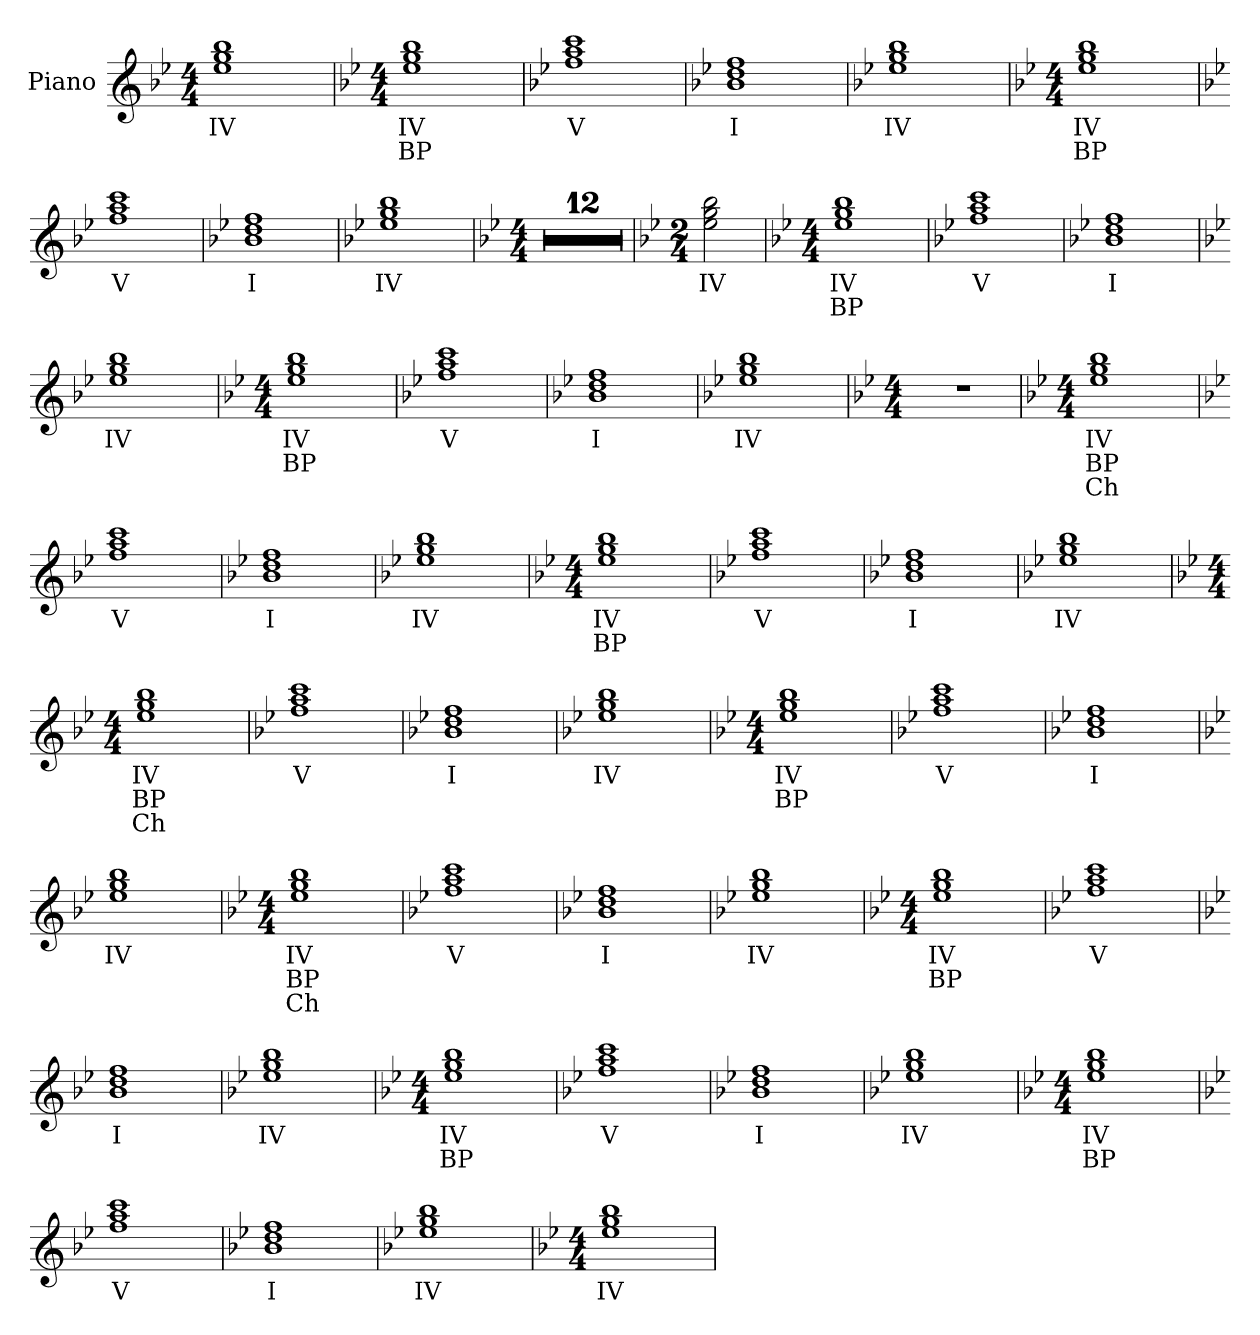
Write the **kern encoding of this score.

**kern	**text	**text	**text
*part1	*part1	*part1	*part1
*staff1	*staff1	*staff1	*staff1
*I"Piano	*	*	*
*I'Pno	*	*	*
*k[b-e-]	*	*	*
*B-:	*	*	*
*M4/4	*	*	*
=	=	=	=
1ee- 1gg 1bb-	IV	.	.
=	=	=	=
*k[b-e-]	*	*	*
*B-:	*	*	*
*M4/4	*	*	*
1ee- 1gg 1bb-	IV	BP	.
=	=	=	=
*k[b-e-]	*	*	*
*B-:	*	*	*
1ff 1aa 1ccc	V	.	.
=	=	=	=
*k[b-e-]	*	*	*
*B-:	*	*	*
1b- 1dd 1ff	I	.	.
=	=	=	=
*k[b-e-]	*	*	*
*B-:	*	*	*
1ee- 1gg 1bb-	IV	.	.
=	=	=	=
*k[b-e-]	*	*	*
*B-:	*	*	*
*M4/4	*	*	*
1ee- 1gg 1bb-	IV	BP	.
=	=	=	=
*k[b-e-]	*	*	*
*B-:	*	*	*
1ff 1aa 1ccc	V	.	.
=	=	=	=
*k[b-e-]	*	*	*
*B-:	*	*	*
1b- 1dd 1ff	I	.	.
=	=	=	=
*k[b-e-]	*	*	*
*B-:	*	*	*
1ee- 1gg 1bb-	IV	.	.
=	=	=	=
*k[b-e-]	*	*	*
*B-:	*	*	*
*M4/4	*	*	*
1r	.	.	.
=	=	=	=
*k[b-e-]	*	*	*
*B-:	*	*	*
*M4/4	*	*	*
1r	.	.	.
=	=	=	=
*k[b-e-]	*	*	*
*B-:	*	*	*
*M4/4	*	*	*
1r	.	.	.
=	=	=	=
*k[b-e-]	*	*	*
*B-:	*	*	*
*M4/4	*	*	*
1r	.	.	.
=	=	=	=
*k[b-e-]	*	*	*
*B-:	*	*	*
*M4/4	*	*	*
1r	.	.	.
=	=	=	=
*k[b-e-]	*	*	*
*B-:	*	*	*
*M4/4	*	*	*
1r	.	.	.
=	=	=	=
*k[b-e-]	*	*	*
*B-:	*	*	*
*M4/4	*	*	*
1r	.	.	.
=	=	=	=
*k[b-e-]	*	*	*
*B-:	*	*	*
*M4/4	*	*	*
1r	.	.	.
=	=	=	=
*k[b-e-]	*	*	*
*B-:	*	*	*
*M4/4	*	*	*
1r	.	.	.
=	=	=	=
*k[b-e-]	*	*	*
*B-:	*	*	*
*M4/4	*	*	*
1r	.	.	.
=	=	=	=
*k[b-e-]	*	*	*
*B-:	*	*	*
*M4/4	*	*	*
1r	.	.	.
=	=	=	=
*k[b-e-]	*	*	*
*B-:	*	*	*
*M4/4	*	*	*
1r	.	.	.
=	=	=	=
*k[b-e-]	*	*	*
*B-:	*	*	*
*M2/4	*	*	*
2ee- 2gg 2bb-	IV	.	.
=	=	=	=
*k[b-e-]	*	*	*
*B-:	*	*	*
*M4/4	*	*	*
1ee- 1gg 1bb-	IV	BP	.
=	=	=	=
*k[b-e-]	*	*	*
*B-:	*	*	*
1ff 1aa 1ccc	V	.	.
=	=	=	=
*k[b-e-]	*	*	*
*B-:	*	*	*
1b- 1dd 1ff	I	.	.
=	=	=	=
*k[b-e-]	*	*	*
*B-:	*	*	*
1ee- 1gg 1bb-	IV	.	.
=	=	=	=
*k[b-e-]	*	*	*
*B-:	*	*	*
*M4/4	*	*	*
1ee- 1gg 1bb-	IV	BP	.
=	=	=	=
*k[b-e-]	*	*	*
*B-:	*	*	*
1ff 1aa 1ccc	V	.	.
=	=	=	=
*k[b-e-]	*	*	*
*B-:	*	*	*
1b- 1dd 1ff	I	.	.
=	=	=	=
*k[b-e-]	*	*	*
*B-:	*	*	*
1ee- 1gg 1bb-	IV	.	.
=	=	=	=
*k[b-e-]	*	*	*
*B-:	*	*	*
*M4/4	*	*	*
1r	.	.	.
=	=	=	=
*k[b-e-]	*	*	*
*B-:	*	*	*
*M4/4	*	*	*
1ee- 1gg 1bb-	IV	BP	Ch
=	=	=	=
*k[b-e-]	*	*	*
*B-:	*	*	*
1ff 1aa 1ccc	V	.	.
=	=	=	=
*k[b-e-]	*	*	*
*B-:	*	*	*
1b- 1dd 1ff	I	.	.
=	=	=	=
*k[b-e-]	*	*	*
*B-:	*	*	*
1ee- 1gg 1bb-	IV	.	.
=	=	=	=
*k[b-e-]	*	*	*
*B-:	*	*	*
*M4/4	*	*	*
1ee- 1gg 1bb-	IV	BP	.
=	=	=	=
*k[b-e-]	*	*	*
*B-:	*	*	*
1ff 1aa 1ccc	V	.	.
=	=	=	=
*k[b-e-]	*	*	*
*B-:	*	*	*
1b- 1dd 1ff	I	.	.
=	=	=	=
*k[b-e-]	*	*	*
*B-:	*	*	*
1ee- 1gg 1bb-	IV	.	.
=	=	=	=
*k[b-e-]	*	*	*
*B-:	*	*	*
*M4/4	*	*	*
1ee- 1gg 1bb-	IV	BP	Ch
=	=	=	=
*k[b-e-]	*	*	*
*B-:	*	*	*
1ff 1aa 1ccc	V	.	.
=	=	=	=
*k[b-e-]	*	*	*
*B-:	*	*	*
1b- 1dd 1ff	I	.	.
=	=	=	=
*k[b-e-]	*	*	*
*B-:	*	*	*
1ee- 1gg 1bb-	IV	.	.
=	=	=	=
*k[b-e-]	*	*	*
*B-:	*	*	*
*M4/4	*	*	*
1ee- 1gg 1bb-	IV	BP	.
=	=	=	=
*k[b-e-]	*	*	*
*B-:	*	*	*
1ff 1aa 1ccc	V	.	.
=	=	=	=
*k[b-e-]	*	*	*
*B-:	*	*	*
1b- 1dd 1ff	I	.	.
=	=	=	=
*k[b-e-]	*	*	*
*B-:	*	*	*
1ee- 1gg 1bb-	IV	.	.
=	=	=	=
*k[b-e-]	*	*	*
*B-:	*	*	*
*M4/4	*	*	*
1ee- 1gg 1bb-	IV	BP	Ch
=	=	=	=
*k[b-e-]	*	*	*
*B-:	*	*	*
1ff 1aa 1ccc	V	.	.
=	=	=	=
*k[b-e-]	*	*	*
*B-:	*	*	*
1b- 1dd 1ff	I	.	.
=	=	=	=
*k[b-e-]	*	*	*
*B-:	*	*	*
1ee- 1gg 1bb-	IV	.	.
=	=	=	=
*k[b-e-]	*	*	*
*B-:	*	*	*
*M4/4	*	*	*
1ee- 1gg 1bb-	IV	BP	.
=	=	=	=
*k[b-e-]	*	*	*
*B-:	*	*	*
1ff 1aa 1ccc	V	.	.
=	=	=	=
*k[b-e-]	*	*	*
*B-:	*	*	*
1b- 1dd 1ff	I	.	.
=	=	=	=
*k[b-e-]	*	*	*
*B-:	*	*	*
1ee- 1gg 1bb-	IV	.	.
=	=	=	=
*k[b-e-]	*	*	*
*B-:	*	*	*
*M4/4	*	*	*
1ee- 1gg 1bb-	IV	BP	.
=	=	=	=
*k[b-e-]	*	*	*
*B-:	*	*	*
1ff 1aa 1ccc	V	.	.
=	=	=	=
*k[b-e-]	*	*	*
*B-:	*	*	*
1b- 1dd 1ff	I	.	.
=	=	=	=
*k[b-e-]	*	*	*
*B-:	*	*	*
1ee- 1gg 1bb-	IV	.	.
=	=	=	=
*k[b-e-]	*	*	*
*B-:	*	*	*
*M4/4	*	*	*
1ee- 1gg 1bb-	IV	BP	.
=	=	=	=
*k[b-e-]	*	*	*
*B-:	*	*	*
1ff 1aa 1ccc	V	.	.
=	=	=	=
*k[b-e-]	*	*	*
*B-:	*	*	*
1b- 1dd 1ff	I	.	.
=	=	=	=
*k[b-e-]	*	*	*
*B-:	*	*	*
1ee- 1gg 1bb-	IV	.	.
=	=	=	=
*k[b-e-]	*	*	*
*B-:	*	*	*
*M4/4	*	*	*
1ee- 1gg 1bb-	IV	.	.
=	=	=	=
*-	*-	*-	*-
